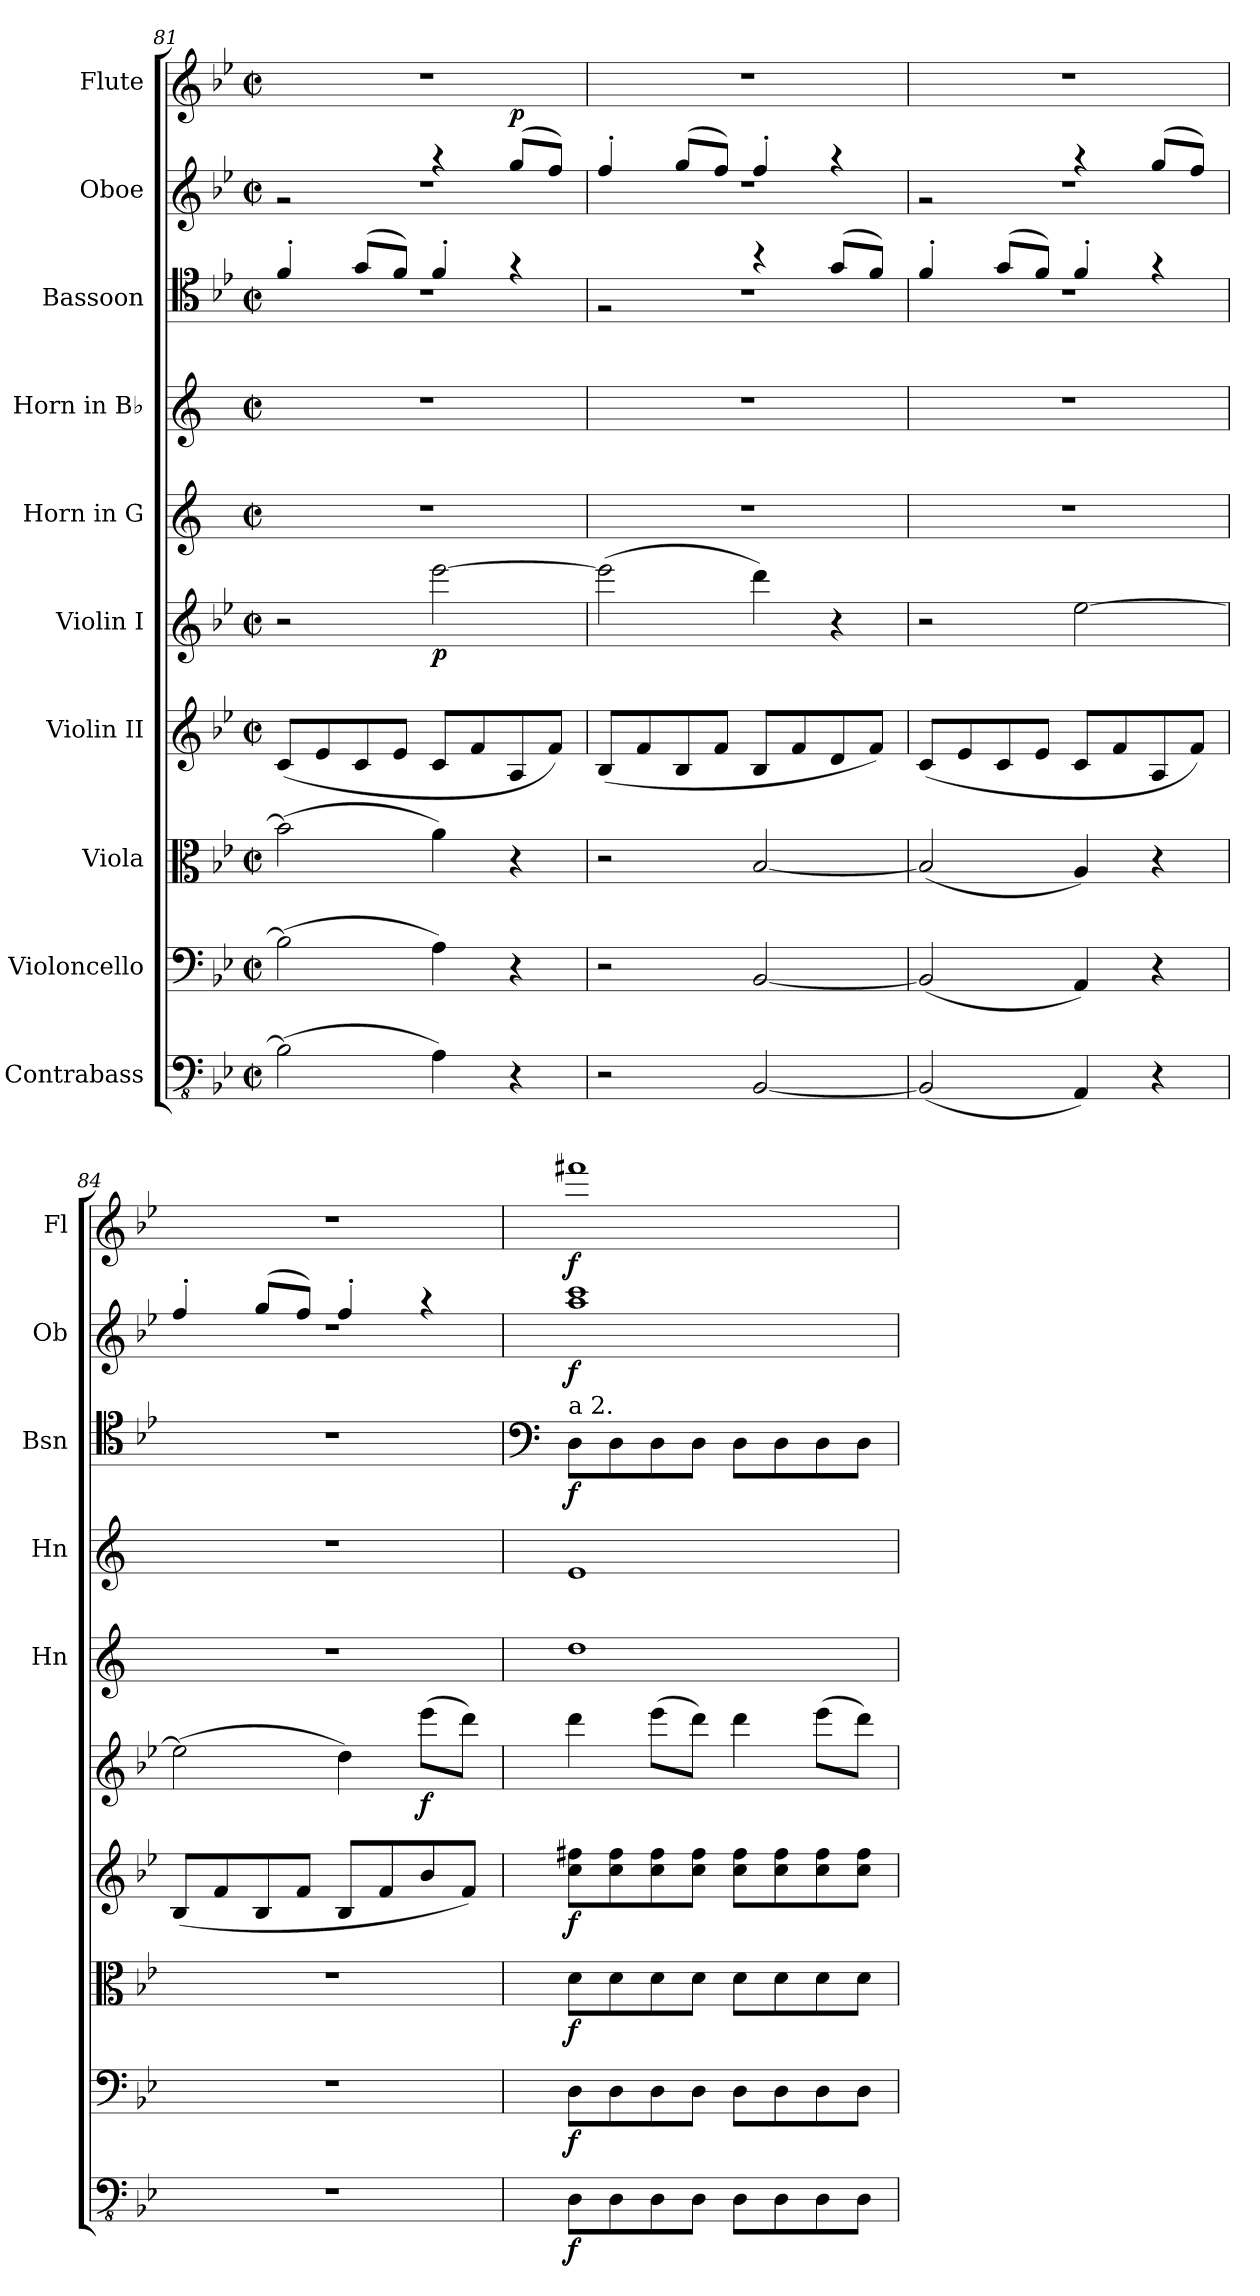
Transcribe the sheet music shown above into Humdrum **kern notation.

**kern	**dynam	**kern	**dynam	**kern	**dynam	**kern	**dynam	**kern	**dynam	**kern	**kern	**kern	**dynam	**kern	**dynam	**kern	**dynam
*part10	*part10	*part9	*part9	*part8	*part8	*part7	*part7	*part6	*part6	*part5	*part4	*part3	*part3	*part2	*part2	*part1	*part1
*staff10	*staff10	*staff9	*staff9	*staff8	*staff8	*staff7	*staff7	*staff6	*staff6	*staff5	*staff4	*staff3	*staff3	*staff2	*staff2	*staff1	*staff1
*I"Contrabass	*	*I"Violoncello	*	*I"Viola	*	*I"Violin II	*	*I"Violin I	*	*I"Horn in G	*I"Horn in B♭	*I"Bassoon	*	*I"Oboe	*	*I"Flute	*
*	*	*	*	*	*	*	*	*	*	*I'Hn	*I'Hn	*I'Bsn	*	*I'Ob	*	*I'Fl	*
*clefFv4	*	*clefF4	*	*clefC3	*	*clefG2	*	*clefG2	*	*clefG2	*clefG2	*clefC4	*	*clefG2	*	*clefG2	*
*	*	*	*	*	*	*	*	*	*	*ITrd3c5	*ITrd1c2	*	*	*	*	*	*
*k[b-e-]	*	*k[b-e-]	*	*k[b-e-]	*	*k[b-e-]	*	*k[b-e-]	*	*k[f#]	*k[b-e-]	*k[b-e-]	*	*k[b-e-]	*	*k[b-e-]	*
*M2/2	*	*M2/2	*	*M2/2	*	*M2/2	*	*M2/2	*	*M2/2	*M2/2	*M2/2	*	*M2/2	*	*M2/2	*
*met(c|)	*	*met(c|)	*	*met(c|)	*	*met(c|)	*	*met(c|)	*	*met(c|)	*met(c|)	*met(c|)	*	*met(c|)	*	*met(c|)	*
=81	=81	=81	=81	=81	=81	=81	=81	=81	=81	=81	=81	=81	=81	=81	=81	=81	=81
*	*	*	*	*	*	*	*	*	*	*	*	*^	*	*^	*	*	*
(2BB-\]	.	(2B-\]	.	(2b-\]	.	(8c/L	.	2r	.	1r	1r	4f'/	1rc	.	2rg	1rdd	.	1r	.
.	.	.	.	.	.	8e-/	.	.	.	.	.	.	.	.	.	.	.	.	.
.	.	.	.	.	.	8c/	.	.	.	.	.	(8g/L	.	.	.	.	.	.	.
.	.	.	.	.	.	8e-/J	.	.	.	.	.	8f/J)	.	.	.	.	.	.	.
!	!	!	!	!	!	!	!	!	!LO:DY:b	!	!	!	!	!	!	!	!	!	!
4AA\)	.	4A\)	.	4a\)	.	8c/L	.	[2eee-\	p	.	.	4f'/	.	.	4r	.	.	.	.
.	.	.	.	.	.	8f/	.	.	.	.	.	.	.	.	.	.	.	.	.
!	!	!	!	!	!	!	!	!	!	!	!	!	!	!	!	!	!LO:DY:a	!	!
4r	.	4r	.	4r	.	8A/	.	.	.	.	.	4r	.	.	(8gg/L	.	p	.	.
.	.	.	.	.	.	8f/J)	.	.	.	.	.	.	.	.	8ff/J)	.	.	.	.
=82	=82	=82	=82	=82	=82	=82	=82	=82	=82	=82	=82	=82	=82	=82	=82	=82	=82	=82	=82
2r	.	2r	.	2r	.	(8B-/L	.	(2eee-\]	.	1r	1r	2rF	1rc	.	4ff'/	1rdd	.	1r	.
.	.	.	.	.	.	8f/	.	.	.	.	.	.	.	.	.	.	.	.	.
.	.	.	.	.	.	8B-/	.	.	.	.	.	.	.	.	(8gg/L	.	.	.	.
.	.	.	.	.	.	8f/J	.	.	.	.	.	.	.	.	8ff/J)	.	.	.	.
[2BBB-/	.	[2BB-/	.	[2B-/	.	8B-/L	.	4ddd\)	.	.	.	4r	.	.	4ff'/	.	.	.	.
.	.	.	.	.	.	8f/	.	.	.	.	.	.	.	.	.	.	.	.	.
.	.	.	.	.	.	8d/	.	4r	.	.	.	(8g/L	.	.	4r	.	.	.	.
.	.	.	.	.	.	8f/J)	.	.	.	.	.	8f/J)	.	.	.	.	.	.	.
=83	=83	=83	=83	=83	=83	=83	=83	=83	=83	=83	=83	=83	=83	=83	=83	=83	=83	=83	=83
(2BBB-/]	.	(2BB-/]	.	(2B-/]	.	(8c/L	.	2r	.	1r	1r	4f'/	1rc	.	2rg	1rdd	.	1r	.
.	.	.	.	.	.	8e-/	.	.	.	.	.	.	.	.	.	.	.	.	.
.	.	.	.	.	.	8c/	.	.	.	.	.	(8g/L	.	.	.	.	.	.	.
.	.	.	.	.	.	8e-/J	.	.	.	.	.	8f/J)	.	.	.	.	.	.	.
4AAA/)	.	4AA/)	.	4A/)	.	8c/L	.	[2ee-\	.	.	.	4f'/	.	.	4r	.	.	.	.
.	.	.	.	.	.	8f/	.	.	.	.	.	.	.	.	.	.	.	.	.
4r	.	4r	.	4r	.	8A/	.	.	.	.	.	4r	.	.	(8gg/L	.	.	.	.
.	.	.	.	.	.	8f/J)	.	.	.	.	.	.	.	.	8ff/J)	.	.	.	.
*	*	*	*	*	*	*	*	*	*	*	*	*v	*v	*	*	*	*	*	*
=84	=84	=84	=84	=84	=84	=84	=84	=84	=84	=84	=84	=84	=84	=84	=84	=84	=84	=84
1r	.	1r	.	1r	.	(8B-/L	.	(2ee-\]	.	1r	1r	1r	.	4ff'/	1rdd	.	1r	.
.	.	.	.	.	.	8f/	.	.	.	.	.	.	.	.	.	.	.	.
.	.	.	.	.	.	8B-/	.	.	.	.	.	.	.	(8gg/L	.	.	.	.
.	.	.	.	.	.	8f/J	.	.	.	.	.	.	.	8ff/J)	.	.	.	.
.	.	.	.	.	.	8B-/L	.	4dd\)	.	.	.	.	.	4ff'/	.	.	.	.
.	.	.	.	.	.	8f/	.	.	.	.	.	.	.	.	.	.	.	.
!	!	!	!	!	!	!	!	!	!LO:DY:b	!	!	!	!	!	!	!	!	!
.	.	.	.	.	.	8b-/	.	(8eee-\L	f	.	.	.	.	4r	.	.	.	.
.	.	.	.	.	.	8f/J)	.	8ddd\J)	.	.	.	.	.	.	.	.	.	.
*	*	*	*	*	*	*	*	*	*	*	*	*	*	*v	*v	*	*	*
=85	=85	=85	=85	=85	=85	=85	=85	=85	=85	=85	=85	=85	=85	=85	=85	=85	=85
*	*	*	*	*	*	*	*	*	*	*	*	*clefF4	*	*	*	*	*
!	!	!	!	!	!	!	!	!	!	!	!	!LO:TX:a:t=a 2.	!	!	!	!	!
!	!LO:DY:b	!	!LO:DY:b	!	!LO:DY:b	!	!LO:DY:b	!	!	!	!	!	!LO:DY:b	!	!LO:DY:b	!	!LO:DY:b
8DD\L	f	8D\L	f	8d\L	f	8cc\ 8ff#X\L	f	4ddd\	.	1a	1d	8D\L	f	1aa 1ccc	f	1fff#X	f
8DD\	.	8D\	.	8d\	.	8cc\ 8ff#\	.	.	.	.	.	8D\	.	.	.	.	.
8DD\	.	8D\	.	8d\	.	8cc\ 8ff#\	.	(8eee-\L	.	.	.	8D\	.	.	.	.	.
8DD\J	.	8D\J	.	8d\J	.	8cc\ 8ff#\J	.	8ddd\J)	.	.	.	8D\J	.	.	.	.	.
8DD\L	.	8D\L	.	8d\L	.	8cc\ 8ff#\L	.	4ddd\	.	.	.	8D\L	.	.	.	.	.
8DD\	.	8D\	.	8d\	.	8cc\ 8ff#\	.	.	.	.	.	8D\	.	.	.	.	.
8DD\	.	8D\	.	8d\	.	8cc\ 8ff#\	.	(8eee-\L	.	.	.	8D\	.	.	.	.	.
8DD\J	.	8D\J	.	8d\J	.	8cc\ 8ff#\J	.	8ddd\J)	.	.	.	8D\J	.	.	.	.	.
=	=	=	=	=	=	=	=	=	=	=	=	=	=	=	=	=	=
*-	*-	*-	*-	*-	*-	*-	*-	*-	*-	*-	*-	*-	*-	*-	*-	*-	*-
